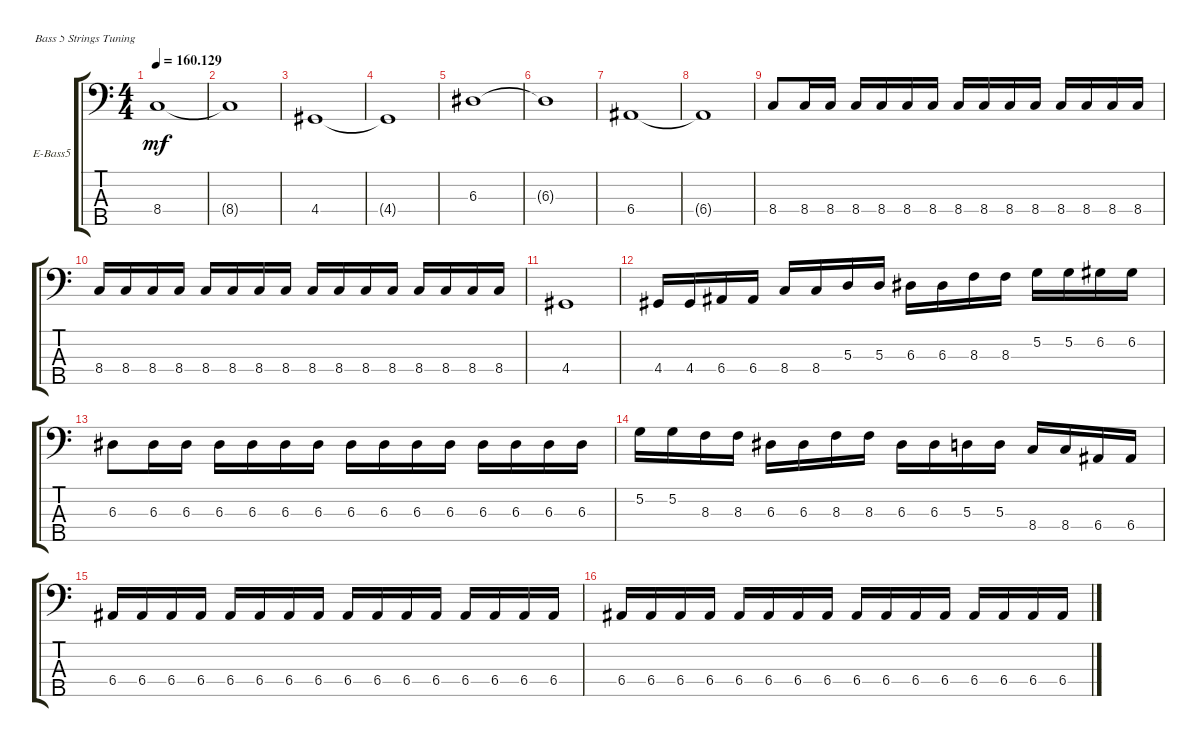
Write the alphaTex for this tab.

\defaultSystemsLayout 4
\bracketExtendMode groupsimilarinstruments
\firstSystemTrackNameOrientation horizontal
\otherSystemsTrackNameOrientation horizontal
\track ("Electric Bass" "E-Bass5") {instrument electricbassfinger}
\staff {score tabs}
\tuning (G2 D2 A1 E1 B0)
\ts (4 4)
\tempo
160.129
\accidentals auto
\clef f4
\ottava regular
\simile none
\ks c
8.4.1{dy mf} |
8.4{t}.1 |
4.4.1 |
4.4{t}.1 |
6.3.1 |
6.3{t}.1 |
6.4.1 |
6.4{t}.1 |
8.4.8 8.4.16 8.4.16 8.4.16 8.4.16 8.4.16 8.4.16 8.4.16 8.4.16 8.4.16 8.4.16 8.4.16 8.4.16 8.4.16 8.4.16 |
8.4.16 8.4.16 8.4.16 8.4.16 8.4.16 8.4.16 8.4.16 8.4.16 8.4.16 8.4.16 8.4.16 8.4.16 8.4.16 8.4.16 8.4.16 8.4.16 |
4.4.1 |
4.4.16 4.4.16 6.4.16 6.4.16 8.4.16 8.4.16 5.3.16 5.3.16 6.3.16 6.3.16 8.3.16 8.3.16 5.2.16 5.2.16 6.2.16 6.2.16 |
6.3.8 6.3.16 6.3.16 6.3.16 6.3.16 6.3.16 6.3.16 6.3.16 6.3.16 6.3.16 6.3.16 6.3.16 6.3.16 6.3.16 6.3.16 |
5.2.16 5.2.16 8.3.16 8.3.16 6.3.16 6.3.16 8.3.16 8.3.16 6.3.16 6.3.16 5.3.16 5.3.16 8.4.16 8.4.16 6.4.16 6.4.16 |
6.4.16 6.4.16 6.4.16 6.4.16 6.4.16 6.4.16 6.4.16 6.4.16 6.4.16 6.4.16 6.4.16 6.4.16 6.4.16 6.4.16 6.4.16 6.4.16 |
6.4.16 6.4.16 6.4.16 6.4.16 6.4.16 6.4.16 6.4.16 6.4.16 6.4.16 6.4.16 6.4.16 6.4.16 6.4.16 6.4.16 6.4.16 6.4.16
